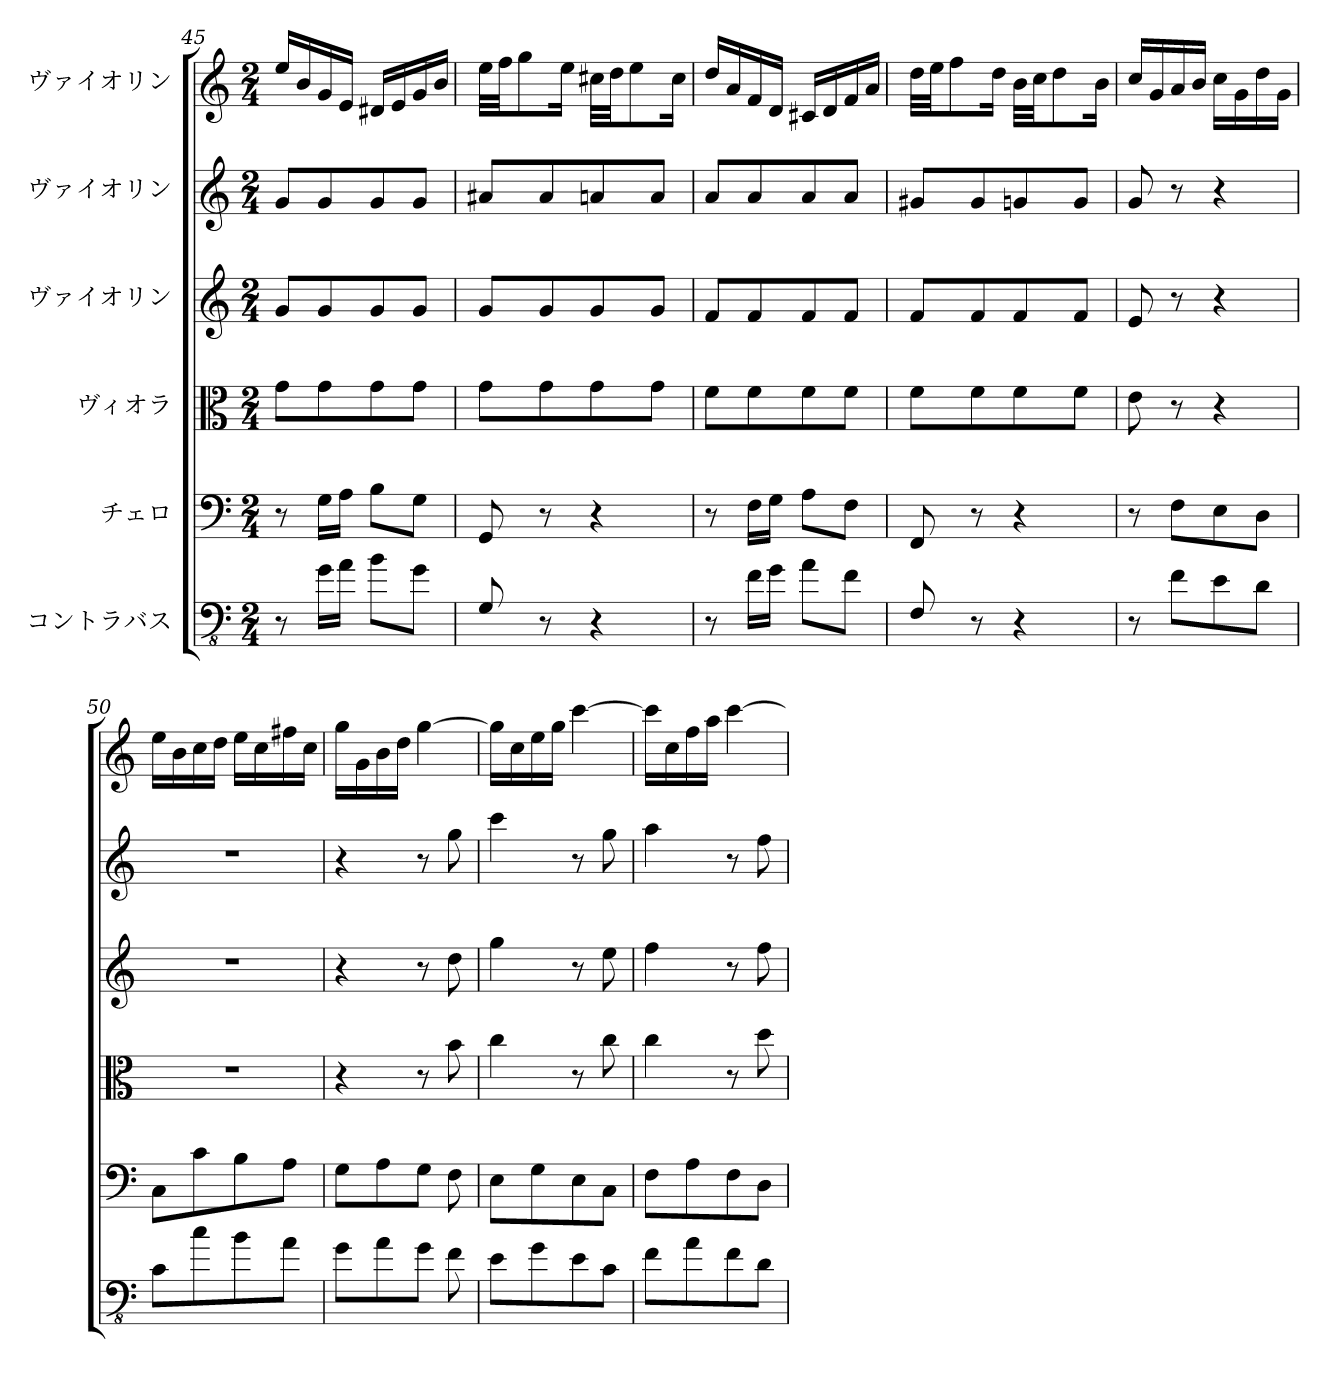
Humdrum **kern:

**kern	**kern	**kern	**kern	**kern	**kern
*part6	*part5	*part4	*part3	*part2	*part1
*staff6	*staff5	*staff4	*staff3	*staff2	*staff1
*I"コントラバス	*I"チェロ	*I"ヴィオラ	*I"ヴァイオリン	*I"ヴァイオリン	*I"ヴァイオリン
*clefFv4	*clefF4	*clefC3	*clefG2	*clefG2	*clefG2
*ITrd7c12	*	*	*	*	*
*k[]	*k[]	*k[]	*k[]	*k[]	*k[]
*M2/4	*M2/4	*M2/4	*M2/4	*M2/4	*M2/4
=45	=45	=45	=45	=45	=45
8r	8r	8g\L	8g/L	8g/L	16ee/LL
.	.	.	.	.	16b/
16GG\LL	16G\LL	8g\	8g/	8g/	16g/
16AA\JJ	16A\JJ	.	.	.	16e/JJ
8BB\L	8B\L	8g\	8g/	8g/	16d#X/LL
.	.	.	.	.	16e/
8GG\J	8G\J	8g\J	8g/J	8g/J	16g/
.	.	.	.	.	16b/JJ
=46	=46	=46	=46	=46	=46
8GGG/	8GG/	8g\L	8g/L	8a#X/L	32ee\LLL
.	.	.	.	.	32ff\JJ
.	.	.	.	.	8gg\
8r	8r	8g\	8g/	8a#/	.
.	.	.	.	.	16ee\Jk
4r	4r	8g\	8g/	8an/	32cc#X\LLL
.	.	.	.	.	32dd\JJ
.	.	.	.	.	8ee\
.	.	8g\J	8g/J	8a/J	.
.	.	.	.	.	16cc#\Jk
=47	=47	=47	=47	=47	=47
8r	8r	8f\L	8f/L	8a/L	16dd/LL
.	.	.	.	.	16a/
16FF\LL	16F\LL	8f\	8f/	8a/	16f/
16GG\JJ	16G\JJ	.	.	.	16d/JJ
8AA\L	8A\L	8f\	8f/	8a/	16c#X/LL
.	.	.	.	.	16d/
8FF\J	8F\J	8f\J	8f/J	8a/J	16f/
.	.	.	.	.	16a/JJ
=48	=48	=48	=48	=48	=48
8FFF/	8FF/	8f\L	8f/L	8g#X/L	32dd\LLL
.	.	.	.	.	32ee\JJ
.	.	.	.	.	8ff\
8r	8r	8f\	8f/	8g#/	.
.	.	.	.	.	16dd\Jk
4r	4r	8f\	8f/	8gn/	32b\LLL
.	.	.	.	.	32cc\JJ
.	.	.	.	.	8dd\
.	.	8f\J	8f/J	8g/J	.
.	.	.	.	.	16b\Jk
!!LO:LB:g=z
=49	=49	=49	=49	=49	=49
8r	8r	8e\	8e/	8g/	16cc/LL
.	.	.	.	.	16g/
8FF\L	8F\L	8r	8r	8r	16a/
.	.	.	.	.	16b/JJ
8EE\	8E\	4r	4r	4r	16cc\LL
.	.	.	.	.	16g\
8DD\J	8D\J	.	.	.	16dd\
.	.	.	.	.	16g\JJ
=50	=50	=50	=50	=50	=50
8CC\L	8C\L	2r	2r	2r	16ee\LL
.	.	.	.	.	16b\
8C\	8c\	.	.	.	16cc\
.	.	.	.	.	16dd\JJ
8BB\	8B\	.	.	.	16ee\LL
.	.	.	.	.	16cc\
8AA\J	8A\J	.	.	.	16ff#X\
.	.	.	.	.	16cc\JJ
=51	=51	=51	=51	=51	=51
8GG\L	8G\L	4r	4r	4r	16gg\LL
.	.	.	.	.	16g\
8AA\	8A\	.	.	.	16b\
.	.	.	.	.	16dd\JJ
8GG\J	8G\J	8r	8r	8r	[4gg\
8FF\	8F\	8b\	8dd\	8gg\	.
=52	=52	=52	=52	=52	=52
8EE\L	8E\L	4cc\	4gg\	4ccc\	16gg\LL]
.	.	.	.	.	16cc\
8GG\	8G\	.	.	.	16ee\
.	.	.	.	.	16gg\JJ
8EE\	8E\	8r	8r	8r	[4ccc\
8CC\J	8C\J	8cc\	8ee\	8gg\	.
=53	=53	=53	=53	=53	=53
8FF\L	8F\L	4cc\	4ff\	4aa\	16ccc\LL]
.	.	.	.	.	16cc\
8AA\	8A\	.	.	.	16ff\
.	.	.	.	.	16aa\JJ
8FF\	8F\	8r	8r	8r	[4ccc\
8DD\J	8D\J	8dd\	8ff\	8ff\	.
=	=	=	=	=	=
*-	*-	*-	*-	*-	*-
